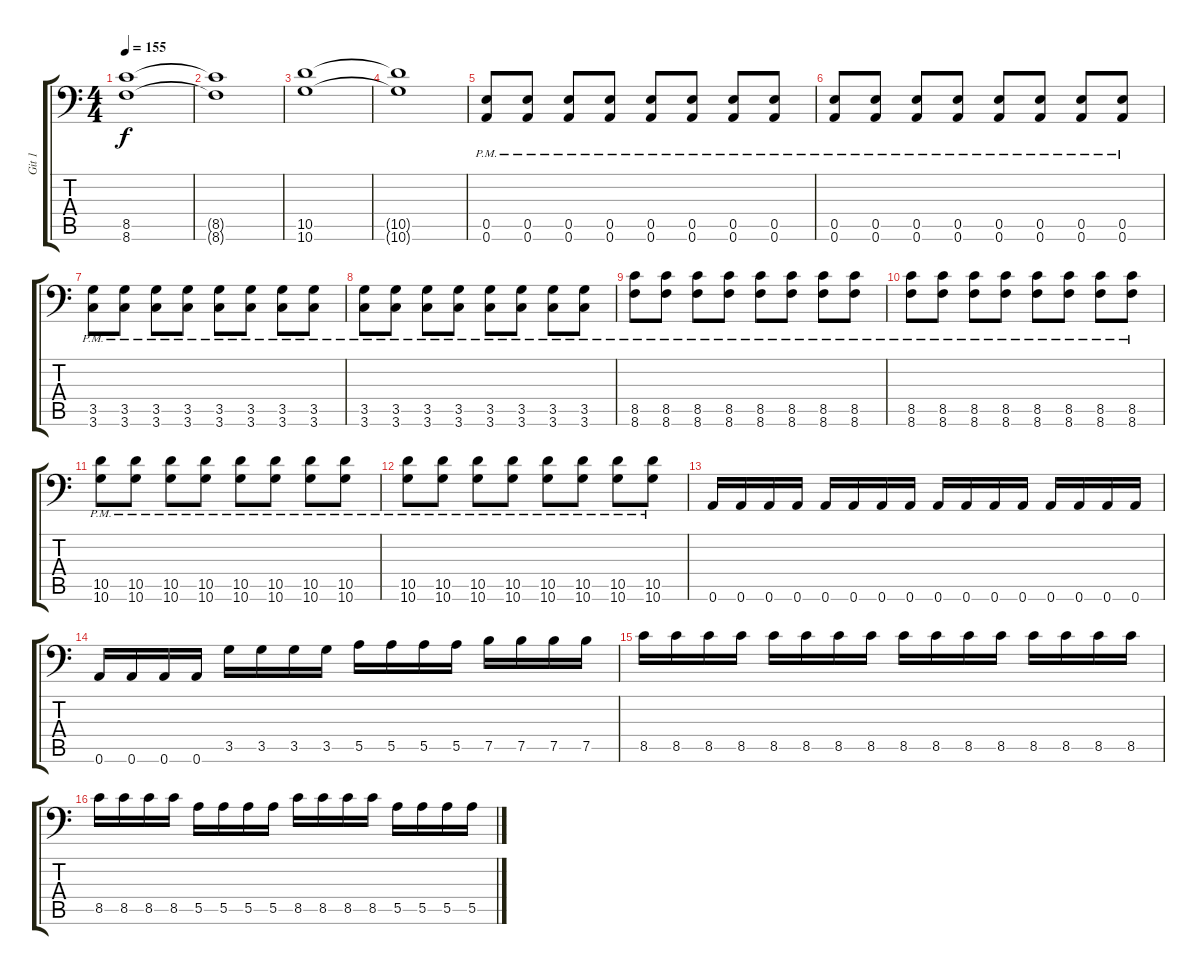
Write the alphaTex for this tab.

\track ("Git 1" "Git 1") {instrument distortionguitar}
\staff {score tabs}
\tuning (B3 Gb3 D3 A2 E2 A1) {hide}
\ts (4 4)
\tempo 155
\clef f4
\ks c
(8.5 8.6).1{dy f} |
(8.5{t} 8.6{t}).1 |
(10.5 10.6).1 |
(10.5{t} 10.6{t}).1 |
(0.5{pm} 0.6{pm}).8{balance 0} (0.5{pm} 0.6{pm}).8 (0.5{pm} 0.6{pm}).8 (0.5{pm} 0.6{pm}).8 (0.5{pm} 0.6{pm}).8 (0.5{pm} 0.6{pm}).8 (0.5{pm} 0.6{pm}).8 (0.5{pm} 0.6{pm}).8 |
(0.5{pm} 0.6{pm}).8 (0.5{pm} 0.6{pm}).8 (0.5{pm} 0.6{pm}).8 (0.5{pm} 0.6{pm}).8 (0.5{pm} 0.6{pm}).8 (0.5{pm} 0.6{pm}).8 (0.5{pm} 0.6{pm}).8 (0.5{pm} 0.6{pm}).8 |
(3.5{pm} 3.6{pm}).8 (3.5{pm} 3.6{pm}).8 (3.5{pm} 3.6{pm}).8 (3.5{pm} 3.6{pm}).8 (3.5{pm} 3.6{pm}).8 (3.5{pm} 3.6{pm}).8 (3.5{pm} 3.6{pm}).8 (3.5{pm} 3.6{pm}).8 |
(3.5{pm} 3.6{pm}).8 (3.5{pm} 3.6{pm}).8 (3.5{pm} 3.6{pm}).8 (3.5{pm} 3.6{pm}).8 (3.5{pm} 3.6{pm}).8 (3.5{pm} 3.6{pm}).8 (3.5{pm} 3.6{pm}).8 (3.5{pm} 3.6{pm}).8 |
(8.5{pm} 8.6{pm}).8 (8.5{pm} 8.6{pm}).8 (8.5{pm} 8.6{pm}).8 (8.5{pm} 8.6{pm}).8 (8.5{pm} 8.6{pm}).8 (8.5{pm} 8.6{pm}).8 (8.5{pm} 8.6{pm}).8 (8.5{pm} 8.6{pm}).8 |
(8.5{pm} 8.6{pm}).8 (8.5{pm} 8.6{pm}).8 (8.5{pm} 8.6{pm}).8 (8.5{pm} 8.6{pm}).8 (8.5{pm} 8.6{pm}).8 (8.5{pm} 8.6{pm}).8 (8.5{pm} 8.6{pm}).8 (8.5{pm} 8.6{pm}).8 |
(10.5{pm} 10.6{pm}).8 (10.5{pm} 10.6{pm}).8 (10.5{pm} 10.6{pm}).8 (10.5{pm} 10.6{pm}).8 (10.5{pm} 10.6{pm}).8 (10.5{pm} 10.6{pm}).8 (10.5{pm} 10.6{pm}).8 (10.5{pm} 10.6{pm}).8 |
(10.5{pm} 10.6{pm}).8 (10.5{pm} 10.6{pm}).8 (10.5{pm} 10.6{pm}).8 (10.5{pm} 10.6{pm}).8 (10.5{pm} 10.6{pm}).8 (10.5{pm} 10.6{pm}).8 (10.5{pm} 10.6{pm}).8 (10.5{pm} 10.6{pm}).8 |
0.6.16 0.6.16 0.6.16 0.6.16 0.6.16 0.6.16 0.6.16 0.6.16 0.6.16 0.6.16 0.6.16 0.6.16 0.6.16 0.6.16 0.6.16 0.6.16 |
0.6.16 0.6.16 0.6.16 0.6.16 3.5.16 3.5.16 3.5.16 3.5.16 5.5.16 5.5.16 5.5.16 5.5.16 7.5.16 7.5.16 7.5.16 7.5.16 |
8.5.16 8.5.16 8.5.16 8.5.16 8.5.16 8.5.16 8.5.16 8.5.16 8.5.16 8.5.16 8.5.16 8.5.16 8.5.16 8.5.16 8.5.16 8.5.16 |
8.5.16 8.5.16 8.5.16 8.5.16 5.5.16 5.5.16 5.5.16 5.5.16 8.5.16 8.5.16 8.5.16 8.5.16 5.5.16 5.5.16 5.5.16 5.5.16
